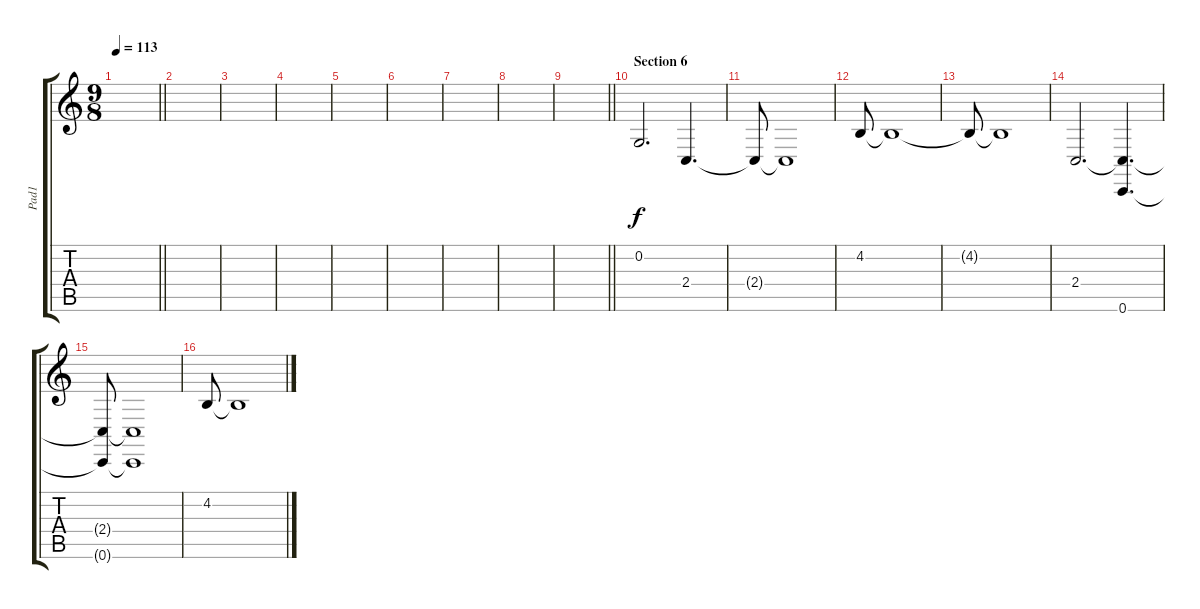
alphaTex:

\track ("Pad1" "Pad1") {instrument synthstrings1}
\staff {score tabs}
\tuning (C4 G3 Eb3 Bb2 F2 C2) {hide}
\ts (9 8)
\tempo 113
\clef g2
\barLineRight lightlight
\ks c
|
|
|
|
|
|
|
|
\barLineRight lightlight
|
\section ("" "Section 6")
0.2.2{d} 2.4.4{d} |
2.4{t}.8 2.4{t}.1 |
4.2.8 4.2{t}.1 |
4.2{t}.8 4.2{t}.1 |
2.4.2{d} (2.4{t} 0.6).4{d} |
(2.4{t} 0.6{t}).8 (2.4{t} 0.6{t}).1 |
4.2.8 4.2{t}.1
